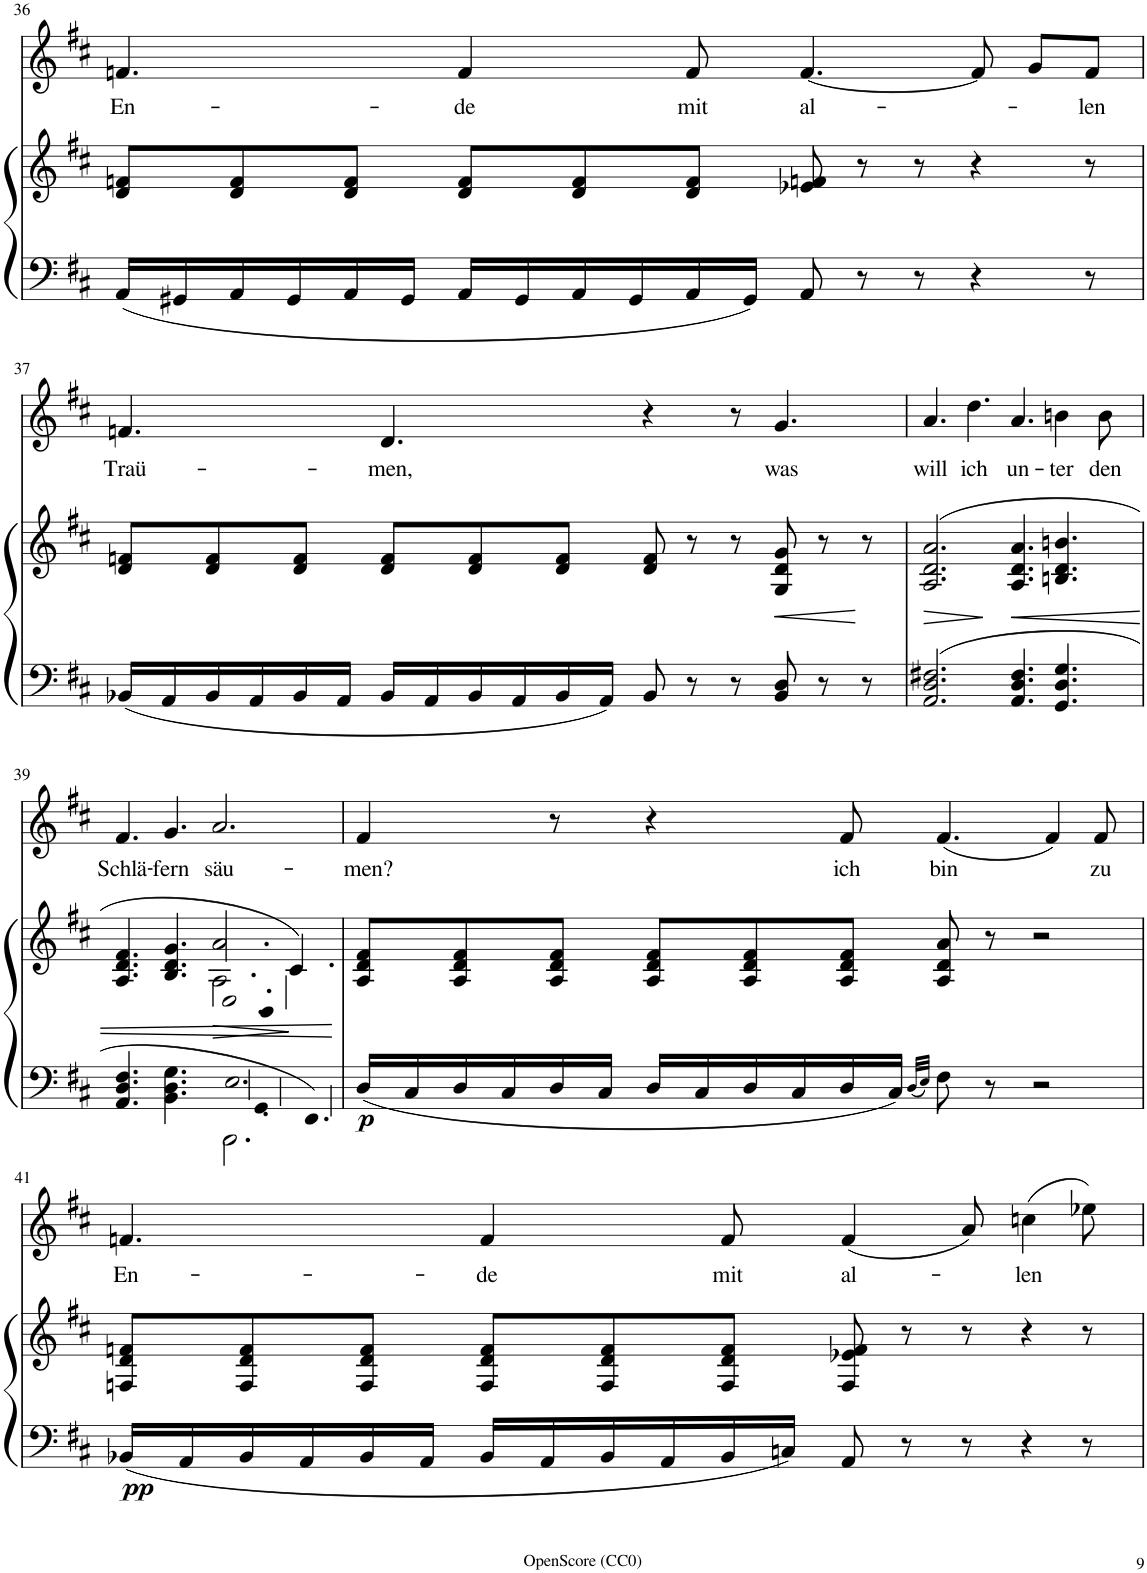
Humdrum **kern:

**kern	**kern	**dynam	**kern	**text
*part2	*part2	*part2	*part1	*part1
*staff3	*staff2	*staff2/3	*staff1	*staff1
*I"Pianoforte	*	*	*I"Singstimme Voice	*
*I'Pno	*	*	*	*
!!LO:PB:g=z
*clefF4	*clefG2	*	*clefG2	*
*k[f#c#]	*k[f#c#]	*	*k[f#c#]	*
*M12/8	*M12/8	*	*M12/8	*
=36	=36	=36	=36	=36
!	!	!	!	!LO:LY:b
16AA/LL	8d/ 8fn/L	.	4.fn/	En-
16GG#X/	.	.	.	.
16AA/	8d/ 8f/	.	.	.
16GG#/	.	.	.	.
16AA/	8d/ 8f/J	.	.	.
16GG#/JJ	.	.	.	.
!	!	!	!	!LO:LY:b
16AA/LL	8d/ 8f/L	.	4f/	-de
16GG#/	.	.	.	.
16AA/	8d/ 8f/	.	.	.
16GG#/	.	.	.	.
!	!	!	!	!LO:LY:b
16AA/	8d/ 8f/J	.	8f/	mit
16GG#/JJ	.	.	.	.
!	!	!	!	!LO:LY:b
8AA/	8e-X/ 8fn/	.	[4.f/	al-
8r	8r	.	.	.
8r	8r	.	.	.
4r	4r	.	8f/]	.
.	.	.	8g/L	.
!	!	!	!	!LO:LY:b
8r	8r	.	8f/J	-len
!!LO:LB:g=z
=37	=37	=37	=37	=37
!	!	!	!	!LO:LY:b
16BB-X/LL	8d/ 8fn/L	.	4.fn/	Traü-
16AA/	.	.	.	.
16BB-/	8d/ 8f/	.	.	.
16AA/	.	.	.	.
16BB-/	8d/ 8f/J	.	.	.
16AA/JJ	.	.	.	.
!	!	!	!	!LO:LY:b
16BB-/LL	8d/ 8f/L	.	4.d/	-men,
16AA/	.	.	.	.
16BB-/	8d/ 8f/	.	.	.
16AA/	.	.	.	.
16BB-/	8d/ 8f/J	.	.	.
16AA/JJ	.	.	.	.
8BB-/	8d/ 8f/	.	4r	.
8r	8r	.	.	.
8r	8r	.	8r	.
!	!	!LO:HP:b	!	!LO:LY:b
8BB-/ 8D/	8G/ 8d/ 8g/	<	4.g/	was
8r	8r	[	.	.
8r	8r	.	.	.
=38	=38	=38	=38	=38
!	!	!LO:HP:b	!	!LO:LY:b
2.AA/ 2.D/ 2.F#X/	(2.A/ 2.d/ 2.a/	>	4.a/	will
!	!	!	!	!LO:LY:b
.	.	.	4.dd\	ich
!	!	!LO:HP:n=1:b	!	!LO:LY:b
4.AA/ 4.D/ 4.F#/	4.A/ 4.d/ 4.a/	] <	4.a/	un-
!	!	!	!	!LO:LY:b
4.GG/ 4.D/ 4.G/	4.Bn/ 4.d/ 4.bn/	.	4bn\	-ter
!	!	!	!	!LO:LY:b
.	.	.	8b\	den
!!LO:LB:g=z
=39	=39	=39	=39	=39
*^	*^	*	*	*
*	*^	*	*^	*	*	*
!	!	!	!	!	!	!	!	!LO:LY:b
4.AA/ 4.D/ 4.F#/	2.ryy	2.ryy	4.A/ 4.d/ 4.f#/	2.ryy	2.ryy	.	4.f#/	Schlä-
!	!	!	!	!	!	!	!	!LO:LY:b
4.BB\ 4.D\ 4.G\	.	.	4.B/ 4.d/ 4.g/	.	.	.	4.g/	-fern
!	!	!	!	!	!	!LO:HP:b	!	!LO:LY:b
4.D/	2.E/	2.AA\	4.d/	2.e/ 2.a/	2.A\	>	2.a/	säu-
4.C#/	.	.	4.c#/)	.	.	.	.	.
*v	*v	*v	*	*	*	*	*	*
*	*v	*v	*v	*	*	*
.	.	[ ]	.	.
=40	=40	=40	=40	=40
!	!	!LO:DY:b=2	!	!LO:LY:b
16D/LL	8A/ 8d/ 8f#/L	p	4f#/	-men?
16C#/	.	.	.	.
16D/	8A/ 8d/ 8f#/	.	.	.
16C#/	.	.	.	.
16D/	8A/ 8d/ 8f#/J	.	8r	.
16C#/JJ	.	.	.	.
16D/LL	8A/ 8d/ 8f#/L	.	4r	.
16C#/	.	.	.	.
16D/	8A/ 8d/ 8f#/	.	.	.
16C#/	.	.	.	.
!	!	!	!	!LO:LY:b
16D/	8A/ 8d/ 8f#/J	.	8f#/	ich
16C#/JJ	.	.	.	.
32qD/LLL	.	.	.	.
32qE/JJJ	.	.	.	.
!	!	!	!	!LO:LY:b
8F#\	8A/ 8d/ 8a/	.	(4.f#/	bin
8r	8r	.	.	.
2r	2r	.	.	.
.	.	.	4f#/)	.
!	!	!	!	!LO:LY:b
.	.	.	8f#/	zu
!!LO:LB:g=z
=41	=41	=41	=41	=41
!	!	!LO:DY:b=2	!	!LO:LY:b
16BB-X/LL	8Fn/ 8d/ 8fn/L	pp	4.fn/	En-
16AA/	.	.	.	.
16BB-/	8F/ 8d/ 8f/	.	.	.
16AA/	.	.	.	.
16BB-/	8F/ 8d/ 8f/J	.	.	.
16AA/JJ	.	.	.	.
!	!	!	!	!LO:LY:b
16BB-/LL	8F/ 8d/ 8f/L	.	4f/	-de
16AA/	.	.	.	.
16BB-/	8F/ 8d/ 8f/	.	.	.
16AA/	.	.	.	.
!	!	!	!	!LO:LY:b
16BB-/	8F/ 8d/ 8f/J	.	8f/	mit
16Cn/JJ	.	.	.	.
!	!	!	!	!LO:LY:b
8AA/	8F/ 8e-X/ 8f/	.	(4f/	al-
8r	8r	.	.	.
8r	8r	.	8a/)	.
!	!	!	!	!LO:LY:b
4r	4r	.	(4ccn\	-len
8r	8r	.	8ee-X\)	.
=	=	=	=	=
*-	*-	*-	*-	*-
